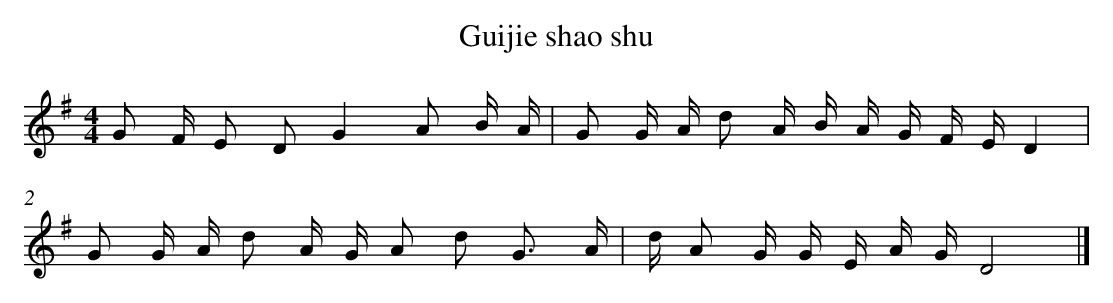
X:1
T: Guijie shao shu
L: 1/16
M: 4/4
K: G
G2 F E2 D2G4A2 B A [I:setbarnb 1]|
G2 G A d2 A B A G F ED4 |
G2 G A d2 A G A2 d2 G3 A |
d A2 G G E A GD8 |]
